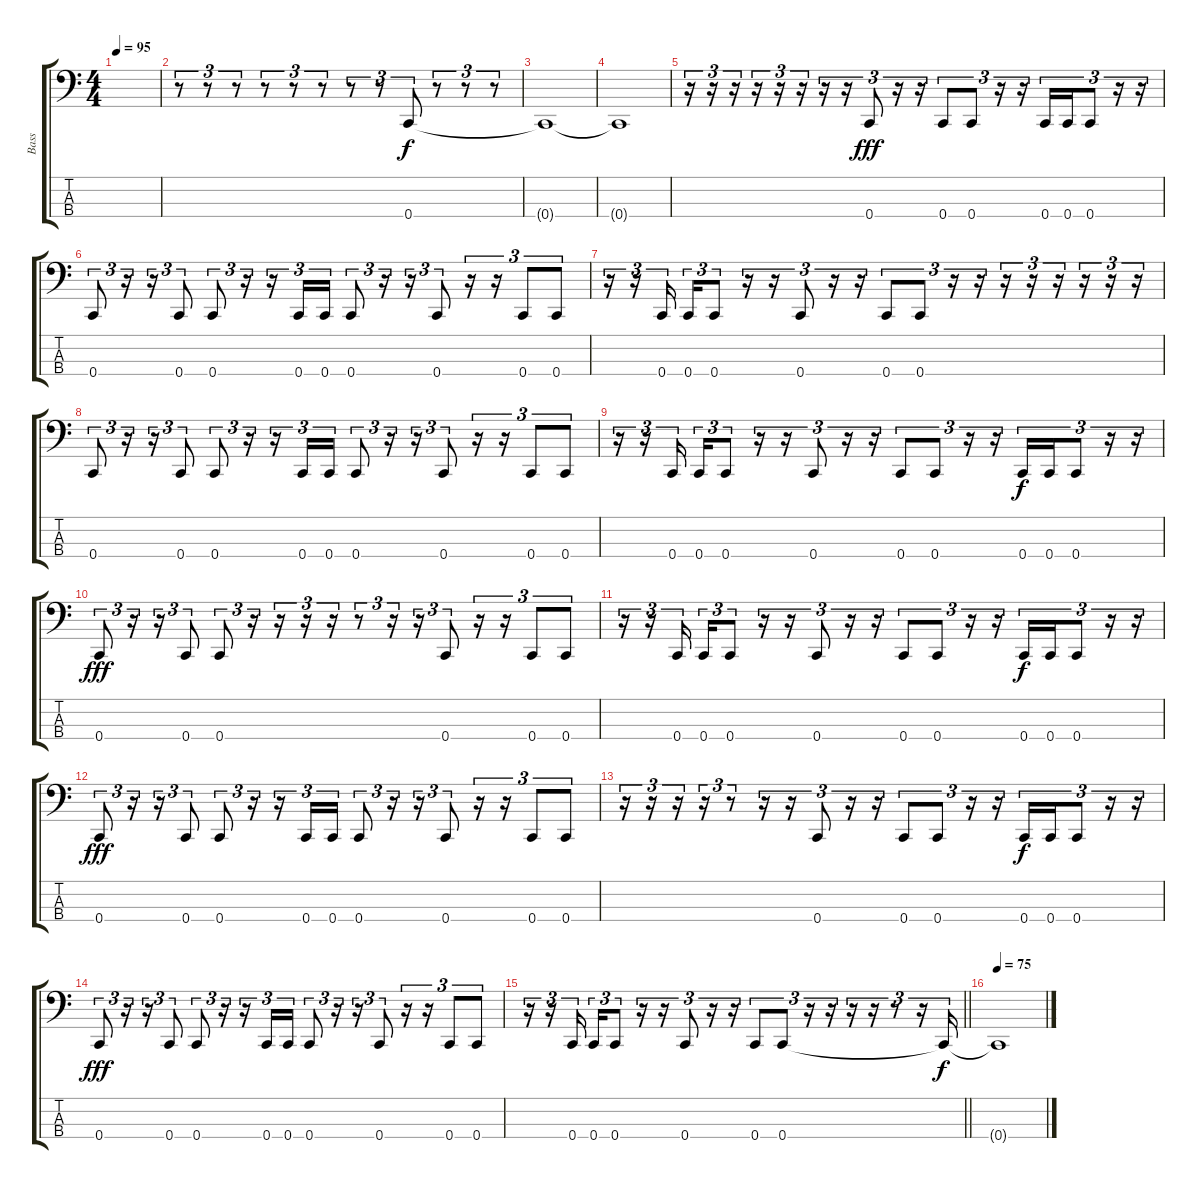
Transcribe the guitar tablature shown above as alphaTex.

\track ("Bass" "Bass") {instrument electricbasspick}
\staff {score tabs}
\tuning (F2 C2 G1 C1) {hide}
\ts (4 4)
\tempo 95
\clef f4
\ks c
|
r.8{tu (3 2)} r.8{tu (3 2)} r.8{tu (3 2)} r.8{tu (3 2)} r.8{tu (3 2)} r.8{tu (3 2)} r.8{tu (3 2)} r.8{tu (3 2)} 0.4.8{tu (3 2)} r.8{tu (3 2)} r.8{tu (3 2)} r.8{tu (3 2)} |
0.4{t}.1{dy f} |
0.4{t}.1 |
r.16{tu (3 2)} r.16{tu (3 2)} r.16{tu (3 2)} r.16{tu (3 2)} r.16{tu (3 2)} r.16{tu (3 2)} r.16{tu (3 2)} r.16{tu (3 2)} 0.4.8{tu (3 2) dy fff} r.16{tu (3 2)} r.16{tu (3 2)} 0.4.8{tu (3 2)} 0.4.8{tu (3 2)} r.16{tu (3 2)} r.16{tu (3 2)} 0.4.16{tu (3 2)} 0.4.16{tu (3 2)} 0.4.8{tu (3 2)} r.16{tu (3 2)} r.16{tu (3 2)} |
0.4.8{tu (3 2)} r.16{tu (3 2)} r.16{tu (3 2)} 0.4.8{tu (3 2)} 0.4.8{tu (3 2)} r.16{tu (3 2)} r.16{tu (3 2)} 0.4.16{tu (3 2)} 0.4.16{tu (3 2)} 0.4.8{tu (3 2)} r.16{tu (3 2)} r.16{tu (3 2)} 0.4.8{tu (3 2)} r.16{tu (3 2)} r.16{tu (3 2)} 0.4.8{tu (3 2)} 0.4.8{tu (3 2)} |
r.16{tu (3 2)} r.16{tu (3 2)} 0.4.16{tu (3 2) beam splitsecondary} 0.4.16{tu (3 2)} 0.4.8{tu (3 2)} r.16{tu (3 2)} r.16{tu (3 2)} 0.4.8{tu (3 2)} r.16{tu (3 2)} r.16{tu (3 2)} 0.4.8{tu (3 2)} 0.4.8{tu (3 2)} r.16{tu (3 2)} r.16{tu (3 2)} r.16{tu (3 2)} r.16{tu (3 2)} r.16{tu (3 2)} r.16{tu (3 2)} r.16{tu (3 2)} r.16{tu (3 2)} |
0.4.8{tu (3 2)} r.16{tu (3 2)} r.16{tu (3 2)} 0.4.8{tu (3 2)} 0.4.8{tu (3 2)} r.16{tu (3 2)} r.16{tu (3 2)} 0.4.16{tu (3 2)} 0.4.16{tu (3 2)} 0.4.8{tu (3 2)} r.16{tu (3 2)} r.16{tu (3 2)} 0.4.8{tu (3 2)} r.16{tu (3 2)} r.16{tu (3 2)} 0.4.8{tu (3 2)} 0.4.8{tu (3 2)} |
r.16{tu (3 2)} r.16{tu (3 2)} 0.4.16{tu (3 2) beam splitsecondary} 0.4.16{tu (3 2)} 0.4.8{tu (3 2)} r.16{tu (3 2)} r.16{tu (3 2)} 0.4.8{tu (3 2)} r.16{tu (3 2)} r.16{tu (3 2)} 0.4.8{tu (3 2)} 0.4.8{tu (3 2)} r.16{tu (3 2)} r.16{tu (3 2)} 0.4.16{tu (3 2) dy f} 0.4.16{tu (3 2)} 0.4.8{tu (3 2)} r.16{tu (3 2)} r.16{tu (3 2)} |
0.4.8{tu (3 2) dy fff} r.16{tu (3 2)} r.16{tu (3 2)} 0.4.8{tu (3 2)} 0.4.8{tu (3 2)} r.16{tu (3 2)} r.16{tu (3 2)} r.16{tu (3 2)} r.16{tu (3 2)} r.8{tu (3 2)} r.16{tu (3 2)} r.16{tu (3 2)} 0.4.8{tu (3 2)} r.16{tu (3 2)} r.16{tu (3 2)} 0.4.8{tu (3 2)} 0.4.8{tu (3 2)} |
r.16{tu (3 2)} r.16{tu (3 2)} 0.4.16{tu (3 2) beam splitsecondary} 0.4.16{tu (3 2)} 0.4.8{tu (3 2)} r.16{tu (3 2)} r.16{tu (3 2)} 0.4.8{tu (3 2)} r.16{tu (3 2)} r.16{tu (3 2)} 0.4.8{tu (3 2)} 0.4.8{tu (3 2)} r.16{tu (3 2)} r.16{tu (3 2)} 0.4.16{tu (3 2) dy f} 0.4.16{tu (3 2)} 0.4.8{tu (3 2)} r.16{tu (3 2)} r.16{tu (3 2)} |
0.4.8{tu (3 2) dy fff} r.16{tu (3 2)} r.16{tu (3 2)} 0.4.8{tu (3 2)} 0.4.8{tu (3 2)} r.16{tu (3 2)} r.16{tu (3 2)} 0.4.16{tu (3 2)} 0.4.16{tu (3 2)} 0.4.8{tu (3 2)} r.16{tu (3 2)} r.16{tu (3 2)} 0.4.8{tu (3 2)} r.16{tu (3 2)} r.16{tu (3 2)} 0.4.8{tu (3 2)} 0.4.8{tu (3 2)} |
r.16{tu (3 2)} r.16{tu (3 2)} r.16{tu (3 2)} r.16{tu (3 2)} r.8{tu (3 2)} r.16{tu (3 2)} r.16{tu (3 2)} 0.4.8{tu (3 2)} r.16{tu (3 2)} r.16{tu (3 2)} 0.4.8{tu (3 2)} 0.4.8{tu (3 2)} r.16{tu (3 2)} r.16{tu (3 2)} 0.4.16{tu (3 2) dy f} 0.4.16{tu (3 2)} 0.4.8{tu (3 2)} r.16{tu (3 2)} r.16{tu (3 2)} |
0.4.8{tu (3 2) dy fff} r.16{tu (3 2)} r.16{tu (3 2)} 0.4.8{tu (3 2)} 0.4.8{tu (3 2)} r.16{tu (3 2)} r.16{tu (3 2)} 0.4.16{tu (3 2)} 0.4.16{tu (3 2)} 0.4.8{tu (3 2)} r.16{tu (3 2)} r.16{tu (3 2)} 0.4.8{tu (3 2)} r.16{tu (3 2)} r.16{tu (3 2)} 0.4.8{tu (3 2)} 0.4.8{tu (3 2)} |
\barLineRight lightlight
r.16{tu (3 2)} r.16{tu (3 2)} 0.4.16{tu (3 2) beam splitsecondary} 0.4.16{tu (3 2)} 0.4.8{tu (3 2)} r.16{tu (3 2)} r.16{tu (3 2)} 0.4.8{tu (3 2)} r.16{tu (3 2)} r.16{tu (3 2)} 0.4.8{tu (3 2)} 0.4.8{tu (3 2)} r.16{tu (3 2)} r.16{tu (3 2)} r.16{tu (3 2)} r.16{tu (3 2)} r.8{tu (3 2)} r.16{tu (3 2)} 0.4{t}.16{tu (3 2) dy f} |
\section ("" "")
\tempo 75
0.4{t}.1{volume 0}
